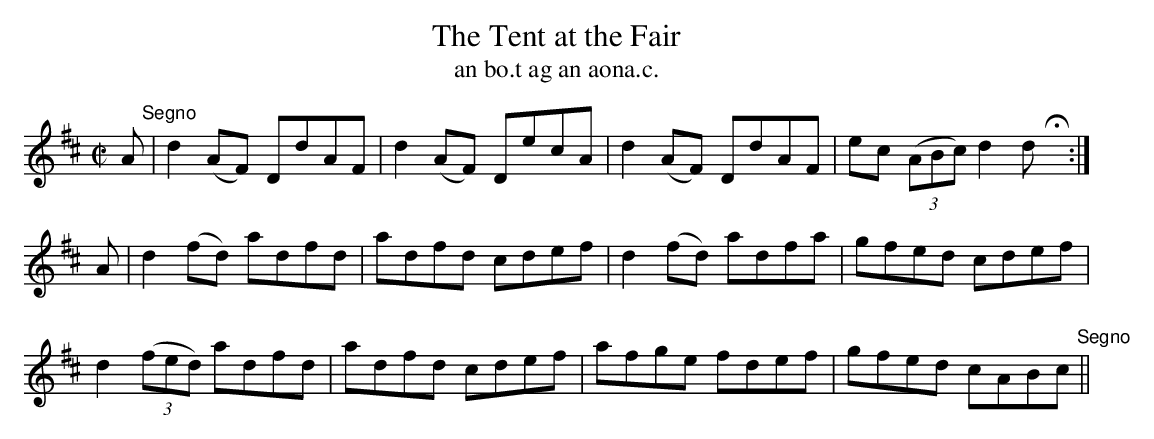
X:1
T: Tent at the Fair, The
T: an bo.t ag an aona.c.
M: C|
L: 1/8
K: D
A "Segno"|d2 (AF) DdAF|d2 (AF) DecA|d2 (AF) DdAF|ec ((3ABc) d2d Hx:|
A|d2 (fd) adfd|adfd cdef|d2 (fd) adfa|gfed cdef|
d2 ((3fed) adfd|adfd cdef|afge fdef|gfed cABc "Segno"||
